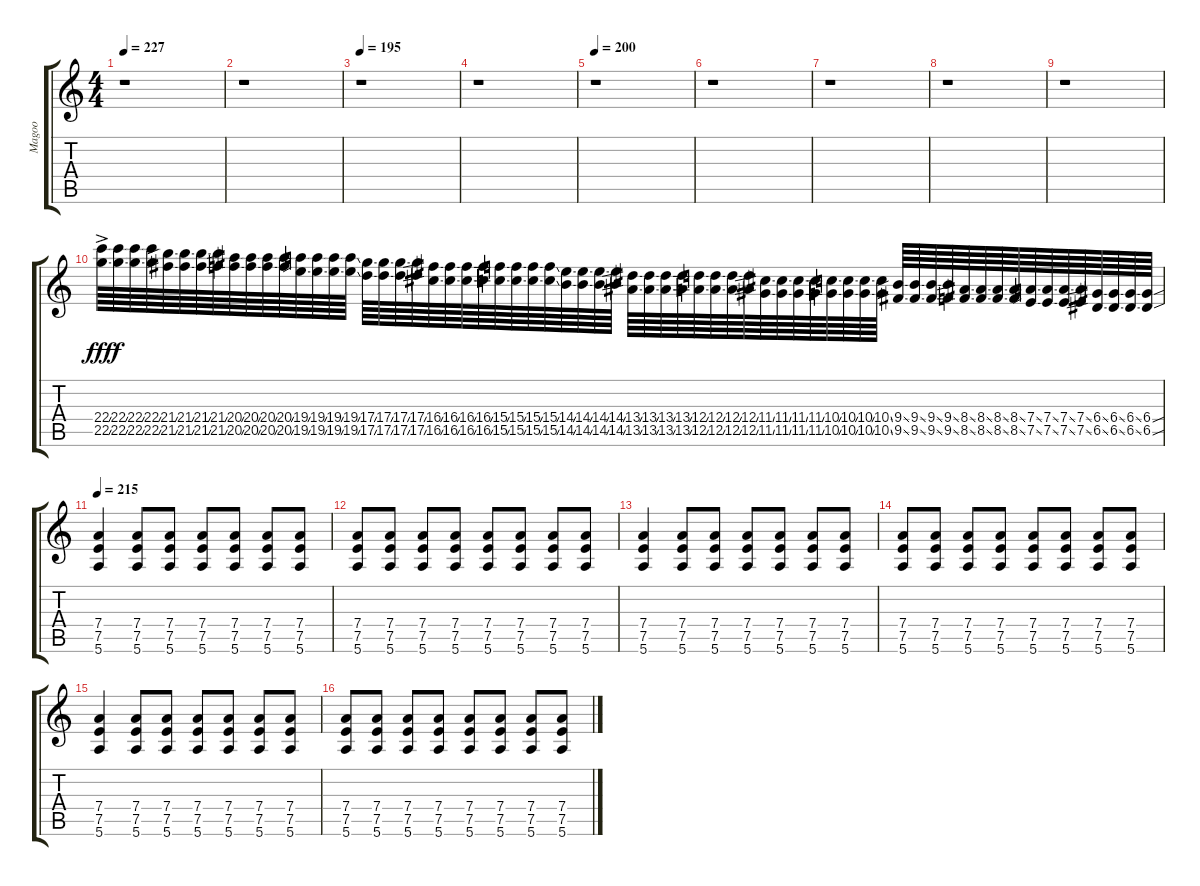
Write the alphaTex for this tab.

\track ("Magoo" "Magoo") {instrument overdrivenguitar}
\staff {score tabs}
\tuning (E4 B3 G3 D3 A2 E2) {hide}
\ts (4 4)
\tempo 227
\tempo 190
\tempo 227
\clef g2
\ks c
r.1{dy fff instrument overdrivenguitar} |
r.1 |
\tempo 195
r.1 |
r.1 |
\tempo 200
r.1 |
r.1 |
r.1 |
r.1 |
r.1 |
(22.4{ss ac} 22.5{ss ac}).64{volume 14 instrument guitarfretnoise} (22.4{ss} 22.5{ss}).64{dy f} (22.4{ss} 22.5{ss}).64 (22.4{ss} 22.5{ss}).64 (21.4{ss} 21.5{ss}).64 (21.4{ss} 21.5{ss}).64 (21.4{ss} 21.5{ss}).64 (21.4{ss} 21.5{ss}).64 (20.4{ss} 20.5{ss}).64 (20.4{ss} 20.5{ss}).64 (20.4{ss} 20.5{ss}).64 (20.4{ss} 20.5{ss}).64 (19.4{ss} 19.5{ss}).64 (19.4{ss} 19.5{ss}).64 (19.4{ss} 19.5{ss}).64 (19.4{ss} 19.5{ss}).64 (17.4{ss} 17.5{ss}).64 (17.4{ss} 17.5{ss}).64 (17.4{ss} 17.5{ss}).64 (17.4{ss} 17.5{ss}).64 (16.4{ss} 16.5{ss}).64 (16.4{ss} 16.5{ss}).64 (16.4{ss} 16.5{ss}).64 (16.4{ss} 16.5{ss}).64 (15.4{ss} 15.5{ss}).64 (15.4{ss} 15.5{ss}).64 (15.4{ss} 15.5{ss}).64 (15.4{ss} 15.5{ss}).64 (14.4{ss} 14.5{ss}).64 (14.4{ss} 14.5{ss}).64 (14.4{ss} 14.5{ss}).64 (14.4{ss} 14.5{ss}).64 (13.4{ss} 13.5{ss}).64 (13.4{ss} 13.5{ss}).64 (13.4{ss} 13.5{ss}).64 (13.4{ss} 13.5{ss}).64 (12.4{ss} 12.5{ss}).64 (12.4{ss} 12.5{ss}).64 (12.4{ss} 12.5{ss}).64 (12.4{ss} 12.5{ss}).64 (11.4{ss} 11.5{ss}).64 (11.4{ss} 11.5{ss}).64 (11.4{ss} 11.5{ss}).64 (11.4{ss} 11.5{ss}).64 (10.4{ss} 10.5{ss}).64 (10.4{ss} 10.5{ss}).64 (10.4{ss} 10.5{ss}).64 (10.4{ss} 10.5{ss}).64 (9.4{ss} 9.5{ss}).64 (9.4{ss} 9.5{ss}).64 (9.4{ss} 9.5{ss}).64 (9.4{ss} 9.5{ss}).64 (8.4{ss} 8.5{ss}).64 (8.4{ss} 8.5{ss}).64 (8.4{ss} 8.5{ss}).64 (8.4{ss} 8.5{ss}).64 (7.4{ss} 7.5{ss}).64 (7.4{ss} 7.5{ss}).64 (7.4{ss} 7.5{ss}).64 (7.4{ss} 7.5{ss}).64 (6.4{ss} 6.5{ss}).64 (6.4{ss} 6.5{ss}).64 (6.4{ss} 6.5{ss}).64 (6.4{ss} 6.5{ss}).64 |
\tempo 215
(7.4 7.5 5.6).4{volume 11 instrument overdrivenguitar} (7.4 7.5 5.6).8 (7.4 7.5 5.6).8 (7.4 7.5 5.6).8 (7.4 7.5 5.6).8 (7.4 7.5 5.6).8 (7.4 7.5 5.6).8 |
(7.4 7.5 5.6).8 (7.4 7.5 5.6).8 (7.4 7.5 5.6).8 (7.4 7.5 5.6).8 (7.4 7.5 5.6).8 (7.4 7.5 5.6).8 (7.4 7.5 5.6).8 (7.4 7.5 5.6).8 |
(7.4 7.5 5.6).4 (7.4 7.5 5.6).8 (7.4 7.5 5.6).8 (7.4 7.5 5.6).8 (7.4 7.5 5.6).8 (7.4 7.5 5.6).8 (7.4 7.5 5.6).8 |
(7.4 7.5 5.6).8 (7.4 7.5 5.6).8 (7.4 7.5 5.6).8 (7.4 7.5 5.6).8 (7.4 7.5 5.6).8 (7.4 7.5 5.6).8 (7.4 7.5 5.6).8 (7.4 7.5 5.6).8 |
(7.4 7.5 5.6).4 (7.4 7.5 5.6).8 (7.4 7.5 5.6).8 (7.4 7.5 5.6).8 (7.4 7.5 5.6).8 (7.4 7.5 5.6).8 (7.4 7.5 5.6).8 |
(7.4 7.5 5.6).8 (7.4 7.5 5.6).8 (7.4 7.5 5.6).8 (7.4 7.5 5.6).8 (7.4 7.5 5.6).8 (7.4 7.5 5.6).8 (7.4 7.5 5.6).8 (7.4 7.5 5.6).8
